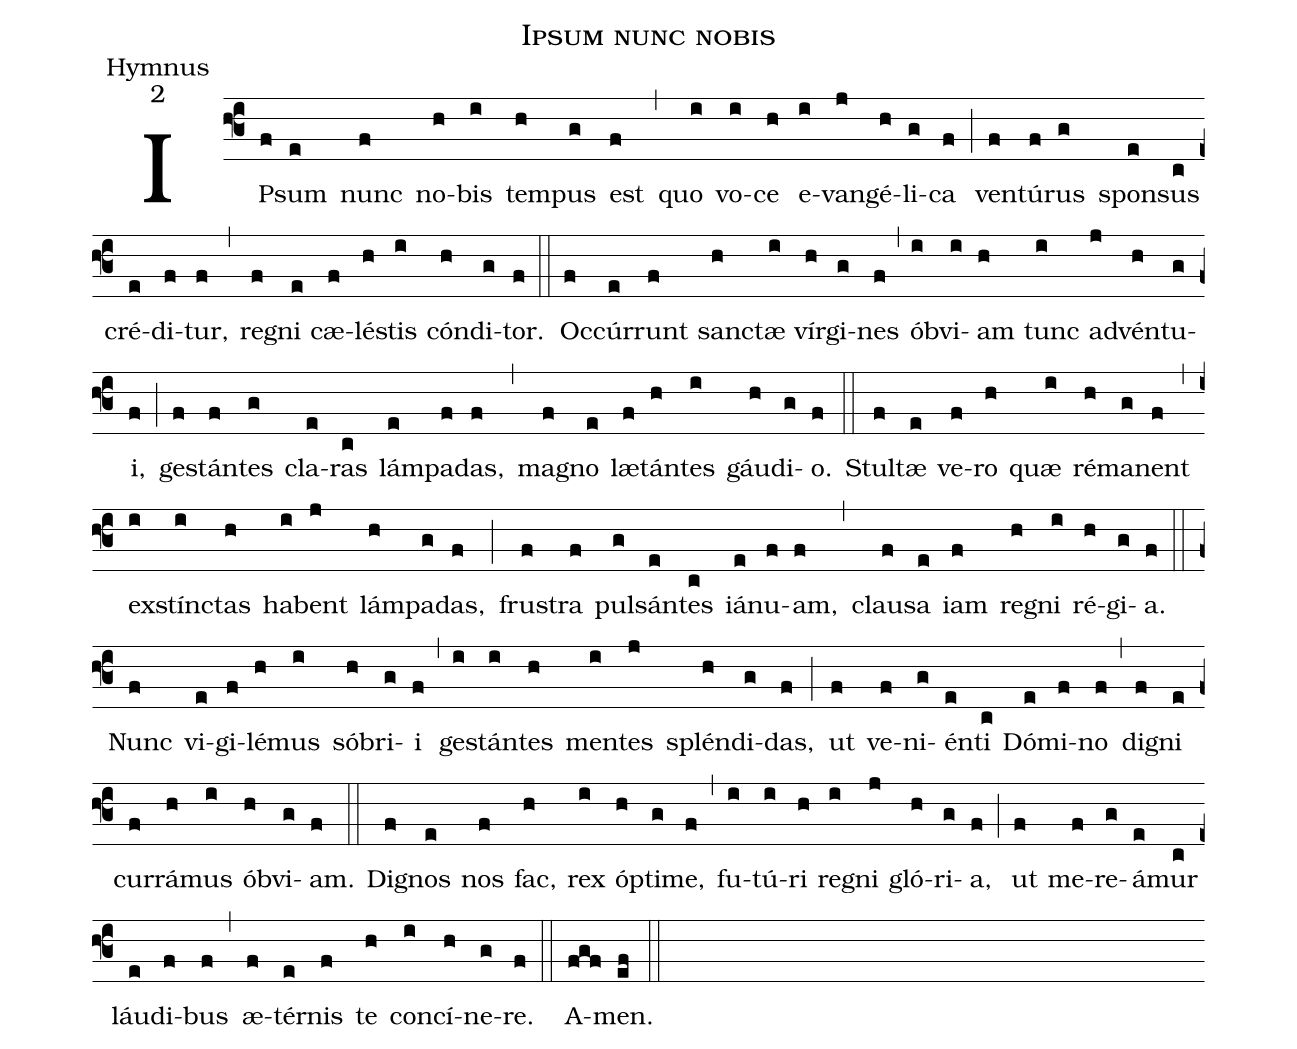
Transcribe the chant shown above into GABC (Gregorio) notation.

name:Ipsum nunc nobis;
office-part:Hymnus;
mode:2;
%%
%%
(f3)
IP(f)sum(e) nunc(f) no(h)bis(i) tem(h)pus(g) est(f) (,)
quo(i) vo(i)ce(h) e(i)van(j)gé(h)li(g)ca(f) (;)
ven(f)tú(f)rus(g) spon(e)sus(c) cré(e)di(f)tur,(f) (,)
re(f)gni(e) cæ(f)lé(h)stis(i) cón(h)di(g)tor.(f) (::)

Oc(f)cúr(e)runt(f) san(h)ctæ(i) vír(h)gi(g)nes(f) (,)
ób(i)vi(i)am(h) tunc(i) ad(j)vén(h)tu(g)i,(f) (;)
ge(f)stán(f)tes(g) cla(e)ras(c) lám(e)pa(f)das,(f) (,)
ma(f)gno(e) læ(f)tán(h)tes(i) gáu(h)di(g)o.(f) (::)

Stul(f)tæ(e) ve(f)ro(h) quæ(i) ré(h)ma(g)nent(f) (,)
ex(i)stín(i)ctas(h) ha(i)bent(j) lám(h)pa(g)das,(f) (;)
fru(f)stra(f) pul(g)sán(e)tes(c) iá(e)nu(f)am,(f) (,)
clau(f)sa(e) iam(f) re(h)gni(i) ré(h)gi(g)a.(f) (::)

Nunc(f) vi(e)gi(f)lé(h)mus(i) só(h)bri(g)i(f) (,)
ge(i)stán(i)tes(h) men(i)tes(j) splén(h)di(g)das,(f) (;)
ut(f) ve(f)ni(g)én(e)ti(c) Dó(e)mi(f)no(f) (,)
di(f)gni(e) cur(f)rá(h)mus(i) ób(h)vi(g)am.(f) (::)

Di(f)gnos(e) nos(f) fac,(h) rex(i) óp(h)ti(g)me,(f) (,)
fu(i)tú(i)ri(h) re(i)gni(j) gló(h)ri(g)a,(f) (;)
ut(f) me(f)re(g)á(e)mur(c) láu(e)di(f)bus(f) (,)
æ(f)tér(e)nis(f) te(h) con(i)cí(h)ne(g)re.(f) (::)

A(fgf)men.(ef) (::)
